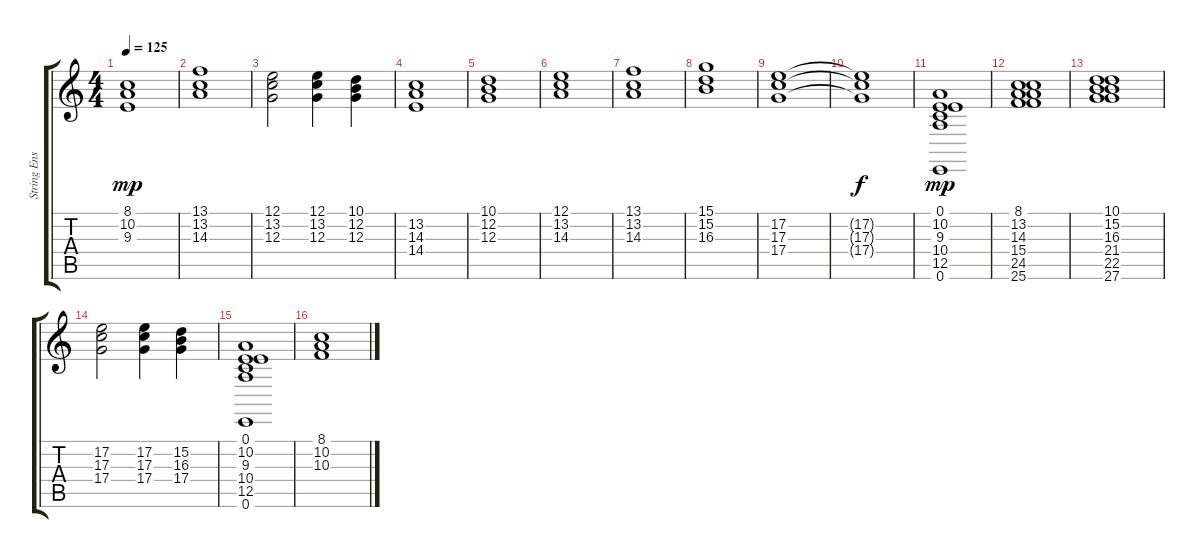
\track ("String Ensemble 1" "String Ens") {instrument stringensemble1}
\staff {score tabs}
\tuning (E4 B3 G3 D3 A2 E2) {hide}
\ts (4 4)
\tempo 125
\clef g2
\ks c
(8.1 10.2 9.3).1{dy mp} |
(13.1 13.2 14.3).1 |
(12.1 13.2 12.3).2 (12.1 13.2 12.3).4 (10.1 12.2 12.3).4 |
(13.2 14.3 14.4).1 |
(10.1 12.2 12.3).1 |
(12.1 13.2 14.3).1 |
(13.1 13.2 14.3).1 |
(15.1 15.2 16.3).1 |
(17.2 17.3 17.4).1 |
(17.2{t} 17.3{t} 17.4{t}).1{dy f} |
(0.1 10.2 9.3 10.4 12.5 0.6).1{dy mp} |
(8.1 13.2 14.3 15.4 24.5 25.6).1 |
(10.1 15.2 16.3 21.4 22.5 27.6).1 |
(17.2 17.3 17.4).2 (17.2 17.3 17.4).4 (15.2 16.3 17.4).4 |
(0.1 10.2 9.3 10.4 12.5 0.6).1 |
(8.1 10.2 10.3).1
